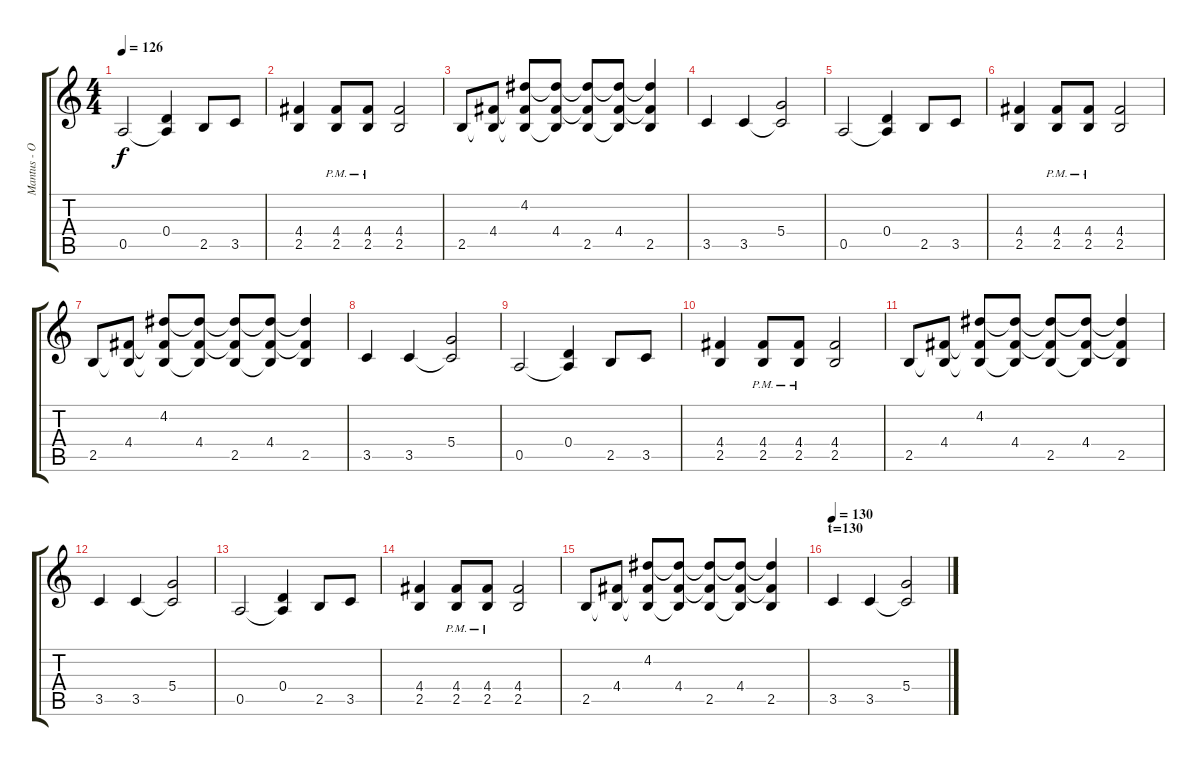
\track ("Mantus - Overdub" "Mantus - O") {instrument overdrivenguitar}
\staff {score tabs}
\tuning (E4 B3 G3 D3 A2 D2) {hide}
\ts (4 4)
\tempo 126
\clef g2
\ks c
0.5.2{dy f} (0.4 0.5{t}).4 2.5.8 3.5.8 |
(4.4 2.5).4 (4.4{pm} 2.5{pm}).8 (4.4{pm} 2.5{pm}).8 (4.4 2.5).2 |
2.5.8 (4.4 2.5{t}).8 (4.2 4.4{t} 2.5{t}).8 (4.2{t} 4.4 2.5{t}).8 (4.2{t} 4.4{t} 2.5).8 (4.2{t} 4.4 2.5{t}).8 (4.2{t} 4.4{t} 2.5).4 |
3.5.4 3.5.4 (5.4 3.5{t}).2 |
0.5.2 (0.4 0.5{t}).4 2.5.8 3.5.8 |
(4.4 2.5).4 (4.4{pm} 2.5{pm}).8 (4.4{pm} 2.5{pm}).8 (4.4 2.5).2 |
2.5.8 (4.4 2.5{t}).8 (4.2 4.4{t} 2.5{t}).8 (4.2{t} 4.4 2.5{t}).8 (4.2{t} 4.4{t} 2.5).8 (4.2{t} 4.4 2.5{t}).8 (4.2{t} 4.4{t} 2.5).4 |
\section ("" "")
3.5.4{volume 12 balance 13 instrument overdrivenguitar} 3.5.4 (5.4 3.5{t}).2 |
0.5.2 (0.4 0.5{t}).4 2.5.8 3.5.8 |
(4.4 2.5).4 (4.4{pm} 2.5{pm}).8 (4.4{pm} 2.5{pm}).8 (4.4 2.5).2 |
2.5.8 (4.4 2.5{t}).8 (4.2 4.4{t} 2.5{t}).8 (4.2{t} 4.4 2.5{t}).8 (4.2{t} 4.4{t} 2.5).8 (4.2{t} 4.4 2.5{t}).8 (4.2{t} 4.4{t} 2.5).4 |
3.5.4 3.5.4 (5.4 3.5{t}).2 |
0.5.2 (0.4 0.5{t}).4 2.5.8 3.5.8 |
(4.4 2.5).4 (4.4{pm} 2.5{pm}).8 (4.4{pm} 2.5{pm}).8 (4.4 2.5).2 |
2.5.8 (4.4 2.5{t}).8 (4.2 4.4{t} 2.5{t}).8 (4.2{t} 4.4 2.5{t}).8 (4.2{t} 4.4{t} 2.5).8 (4.2{t} 4.4 2.5{t}).8 (4.2{t} 4.4{t} 2.5).4 |
\section ("" "t=130")
\tempo 130
3.5.4{volume 12 balance 13 instrument overdrivenguitar} 3.5.4 (5.4 3.5{t}).2
